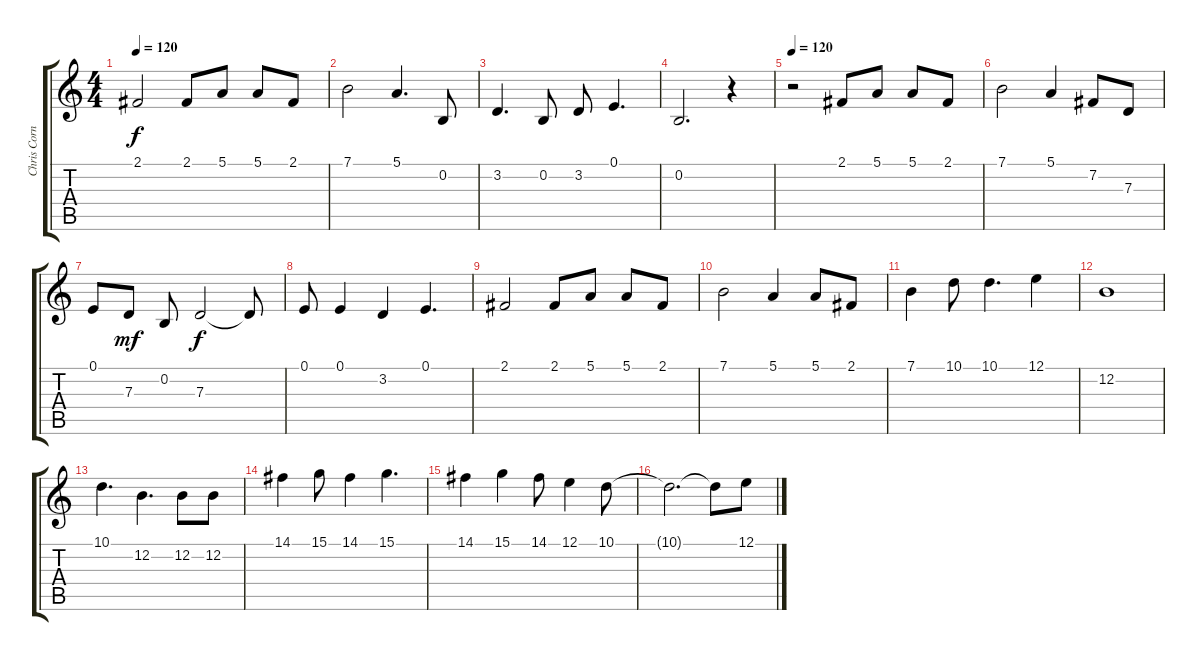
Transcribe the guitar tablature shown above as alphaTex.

\track ("Chris Cornell" "Chris Corn") {instrument cello}
\staff {score tabs}
\tuning (E4 B3 G3 D3 A2 E2) {hide}
\ts (4 4)
\tempo 120
\clef g2
\ks c
2.1.2{dy f} 2.1.8 5.1.8 5.1.8 2.1.8 |
7.1.2 5.1.4{d} 0.2.8 |
3.2.4{d} 0.2.8 3.2.8 0.1.4{d} |
0.2.2{d} r.4 |
\tempo 120
r.2 2.1.8 5.1.8 5.1.8 2.1.8 |
7.1.2 5.1.4 7.2.8 7.3.8 |
0.1.8 7.3.8{dy mf} 0.2.8 7.3.2{dy f} 7.3{t}.8 |
0.1.8 0.1.4 3.2.4 0.1.4{d} |
2.1.2 2.1.8 5.1.8 5.1.8 2.1.8 |
7.1.2 5.1.4 5.1.8 2.1.8 |
7.1.4 10.1.8 10.1.4{d} 12.1.4 |
12.2.1 |
10.1.4{d volume 16} 12.2.4{d} 12.2.8 12.2.8 |
14.1.4 15.1.8 14.1.4 15.1.4{d} |
14.1.4 15.1.4 14.1.8 12.1.4 10.1.8 |
10.1{t}.2{d} 10.1{t}.8 12.1.8
